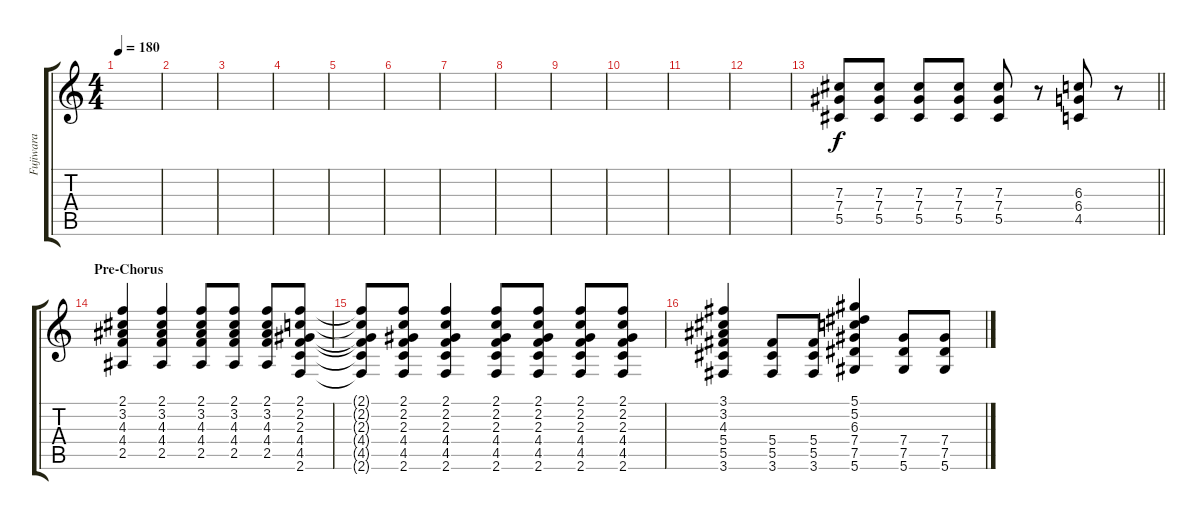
\track ("Fujiwara" "Fujiwara") {instrument distortionguitar}
\staff {score tabs}
\tuning (Eb4 Bb3 Gb3 Db3 Ab2 Eb2) {hide}
\ts (4 4)
\tempo 180
\clef g2
\ks c
|
|
|
|
|
|
|
|
|
|
|
|
\barLineRight lightlight
(7.3 7.4 5.5).8{volume 9 instrument distortionguitar} (7.3 7.4 5.5).8 (7.3 7.4 5.5).8 (7.3 7.4 5.5).8 (7.3 7.4 5.5).8 r.8 (6.3 6.4 4.5).8 r.8 |
\section ("" "Pre-Chorus")
(2.1 3.2 4.3 4.4 2.5).4 (2.1 3.2 4.3 4.4 2.5).4 (2.1 3.2 4.3 4.4 2.5).8 (2.1 3.2 4.3 4.4 2.5).8 (2.1 3.2 4.3 4.4 2.5).8 (2.1 2.2 2.3 4.4 4.5 2.6).8 |
(2.1{t} 2.2{t} 2.3{t} 4.4{t} 4.5{t} 2.6{t}).8 (2.1 2.2 2.3 4.4 4.5 2.6).8 (2.1 2.2 2.3 4.4 4.5 2.6).4 (2.1 2.2 2.3 4.4 4.5 2.6).8 (2.1 2.2 2.3 4.4 4.5 2.6).8 (2.1 2.2 2.3 4.4 4.5 2.6).8 (2.1 2.2 2.3 4.4 4.5 2.6).8 |
(3.1 3.2 4.3 5.4 5.5 3.6).4 (5.4 5.5 3.6).8 (5.4 5.5 3.6).8 (5.1 5.2 6.3 7.4 7.5 5.6).4 (7.4 7.5 5.6).8 (7.4 7.5 5.6).8
